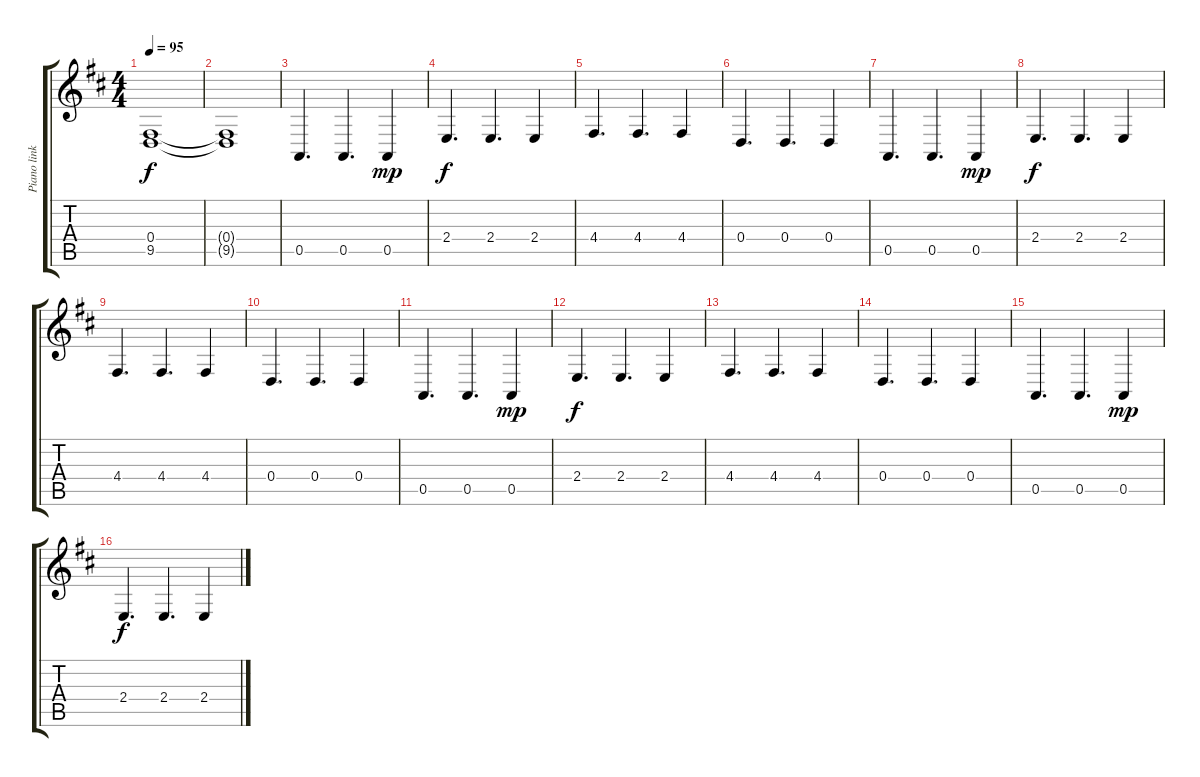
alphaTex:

\track ("Piano linkerhand" "Piano link") {instrument acousticgrandpiano}
\staff {score tabs}
\tuning (E4 B3 G3 D3 A2 E2) {hide}
\ts (4 4)
\tempo 95
\clef g2
\ks d
(0.4 9.5).1{dy f} |
(0.4{t} 9.5{t}).1 |
0.5.4{d} 0.5.4{d} 0.5.4{dy mp} |
2.4.4{d dy f} 2.4.4{d} 2.4.4 |
4.4.4{d} 4.4.4{d} 4.4.4 |
0.4.4{d} 0.4.4{d} 0.4.4 |
0.5.4{d} 0.5.4{d} 0.5.4{dy mp} |
2.4.4{d dy f} 2.4.4{d} 2.4.4 |
4.4.4{d} 4.4.4{d} 4.4.4 |
0.4.4{d} 0.4.4{d} 0.4.4 |
0.5.4{d} 0.5.4{d} 0.5.4{dy mp} |
2.4.4{d dy f} 2.4.4{d} 2.4.4 |
4.4.4{d} 4.4.4{d} 4.4.4 |
0.4.4{d} 0.4.4{d} 0.4.4 |
0.5.4{d} 0.5.4{d} 0.5.4{dy mp} |
2.4.4{d dy f} 2.4.4{d} 2.4.4
